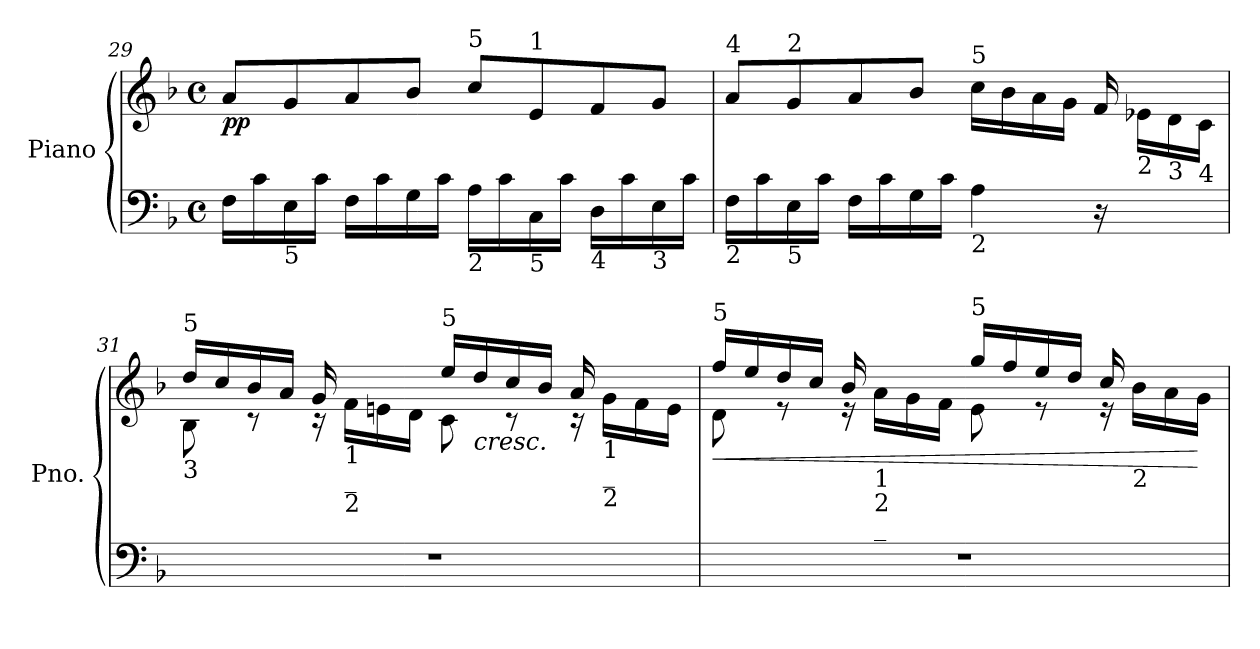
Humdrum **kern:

**kern	**kern	**dynam
*part1	*part1	*part1
*staff2	*staff1	*staff1/2
*I"Piano	*	*
*I'Pno.	*	*
*clefF4	*clefG2	*
*k[b-]	*k[b-]	*
*M4/4	*M4/4	*
*met(c)	*met(c)	*
=29	=29	=29
!	!	!LO:DY:b
16F\LL	8a/L	pp
16c\	.	.
!LO:TX:b:t=5	!	!
16E\	8g/	.
16c\JJ	.	.
16F\LL	8a/	.
16c\	.	.
16G\	8b-/J	.
16c\JJ	.	.
!	!LO:TX:a:t=5	!
!LO:TX:b:t=2	!	!
16A\LL	8cc/L	.
16c\	.	.
!	!LO:TX:a:t=1	!
!LO:TX:b:t=5	!	!
16C\	8e/	.
16c\JJ	.	.
!LO:TX:b:t=4	!	!
16D\LL	8f/	.
16c\	.	.
!LO:TX:b:t=3	!	!
16E\	8g/J	.
16c\JJ	.	.
!!LO:LB:g=z
=30	=30	=30
!	!LO:TX:a:t=4	!
!LO:TX:b:t=2	!	!
16F\LL	8a/L	.
16c\	.	.
!	!LO:TX:a:t=2	!
!LO:TX:b:t=5	!	!
16E\	8g/	.
16c\JJ	.	.
16F\LL	8a/	.
16c\	.	.
16G\	8b-/J	.
16c\JJ	.	.
!	!LO:TX:a:t=5	!
!LO:TX:b:t=2	!	!
4A\	16cc\LL	.
.	16b-\	.
.	16a\	.
.	16g\JJ	.
16r	16f/	.
!	!LO:TX:b:t=2	!
8.ryy	16e-X\LL	.
!	!LO:TX:b:t=3	!
.	16d\	.
!	!LO:TX:b:t=4	!
.	16c\JJ	.
=31	=31	=31
*	*^	*
!	!LO:TX:a:t=5	!	!
!	!LO:TX:b:t=3	!	!
1r	16dd/LL	8B-\	.
.	16cc/	.	.
.	16b-/	8r	.
.	16a/JJ	.	.
.	16g/	16r	.
!	!LO:TX:b:t=1	!	!
!	!LO:TX:b:t=_	!	!
!	!LO:TX:b:t=2	!	!
.	8.ryy	16f\LL	.
.	.	16en\	.
.	.	16d\JJ	.
!	!LO:TX:a:t=5	!	!
.	16ee/LL	8c\	.
!	!LO:TX:b:i:t=cresc.	!	!
.	16dd/	.	.
.	16cc/	8r	.
.	16b-/JJ	.	.
.	16a/	16r	.
!	!LO:TX:b:t=1	!	!
!	!LO:TX:b:t=_	!	!
!	!LO:TX:b:t=2	!	!
.	8.ryy	16g\LL	.
.	.	16f\	.
.	.	16e\JJ	.
!!LO:LB:g=z	!!
=32	=32	=32	=32
!	!LO:TX:a:t=5	!	!
!	!	!	!LO:HP:b
1r	16ff/LL	8d\	<
.	16ee/	.	.
.	16dd/	8r	.
.	16cc/JJ	.	.
.	16b-/	16r	.
!	!LO:TX:b:t=1	!	!
!	!LO:TX:b:t=2	!	!
!	!LO:TX:b:t=_	!	!
.	8.ryy	16a\LL	.
.	.	16g\	.
.	.	16f\JJ	.
!	!LO:TX:a:t=5	!	!
.	16gg/LL	8e\	.
.	16ff/	.	.
.	16ee/	8r	.
.	16dd/JJ	.	.
.	16cc/	16r	.
!	!LO:TX:b:t=2	!	!
.	8.ryy	16b-\LL	.
.	.	16a\	.
.	.	16g\JJ	[
*	*v	*v	*
=	=	=
*-	*-	*-
